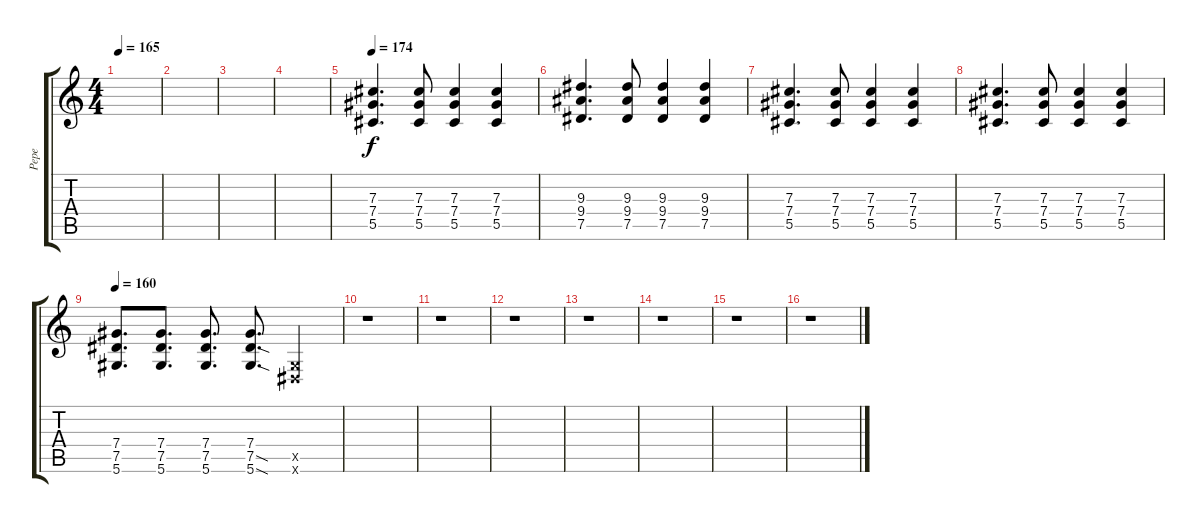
\track ("Pepe" "Pepe") {instrument overdrivenguitar}
\staff {score tabs}
\tuning (Eb4 Bb3 Gb3 Db3 Ab2 Eb2) {hide}
\ts (4 4)
\tempo 165
\clef g2
\ks c
|
|
|
|
\tempo 174
(7.3 7.4 5.5).4{d} (7.3 7.4 5.5).8 (7.3 7.4 5.5).4 (7.3 7.4 5.5).4 |
(9.3 9.4 7.5).4{d} (9.3 9.4 7.5).8 (9.3 9.4 7.5).4 (9.3 9.4 7.5).4 |
(7.3 7.4 5.5).4{d} (7.3 7.4 5.5).8 (7.3 7.4 5.5).4 (7.3 7.4 5.5).4 |
(7.3 7.4 5.5).4{d} (7.3 7.4 5.5).8 (7.3 7.4 5.5).4 (7.3 7.4 5.5).4 |
\tempo 160
(7.4 7.5 5.6).8{d} (7.4 7.5 5.6).8{d} (7.4 7.5 5.6).8{d} (7.4 7.5{sod} 5.6{sod}).8{d} (0.5{x} 0.6{x}).4 |
r.1 |
r.1 |
r.1 |
r.1 |
r.1 |
r.1 |
r.1
